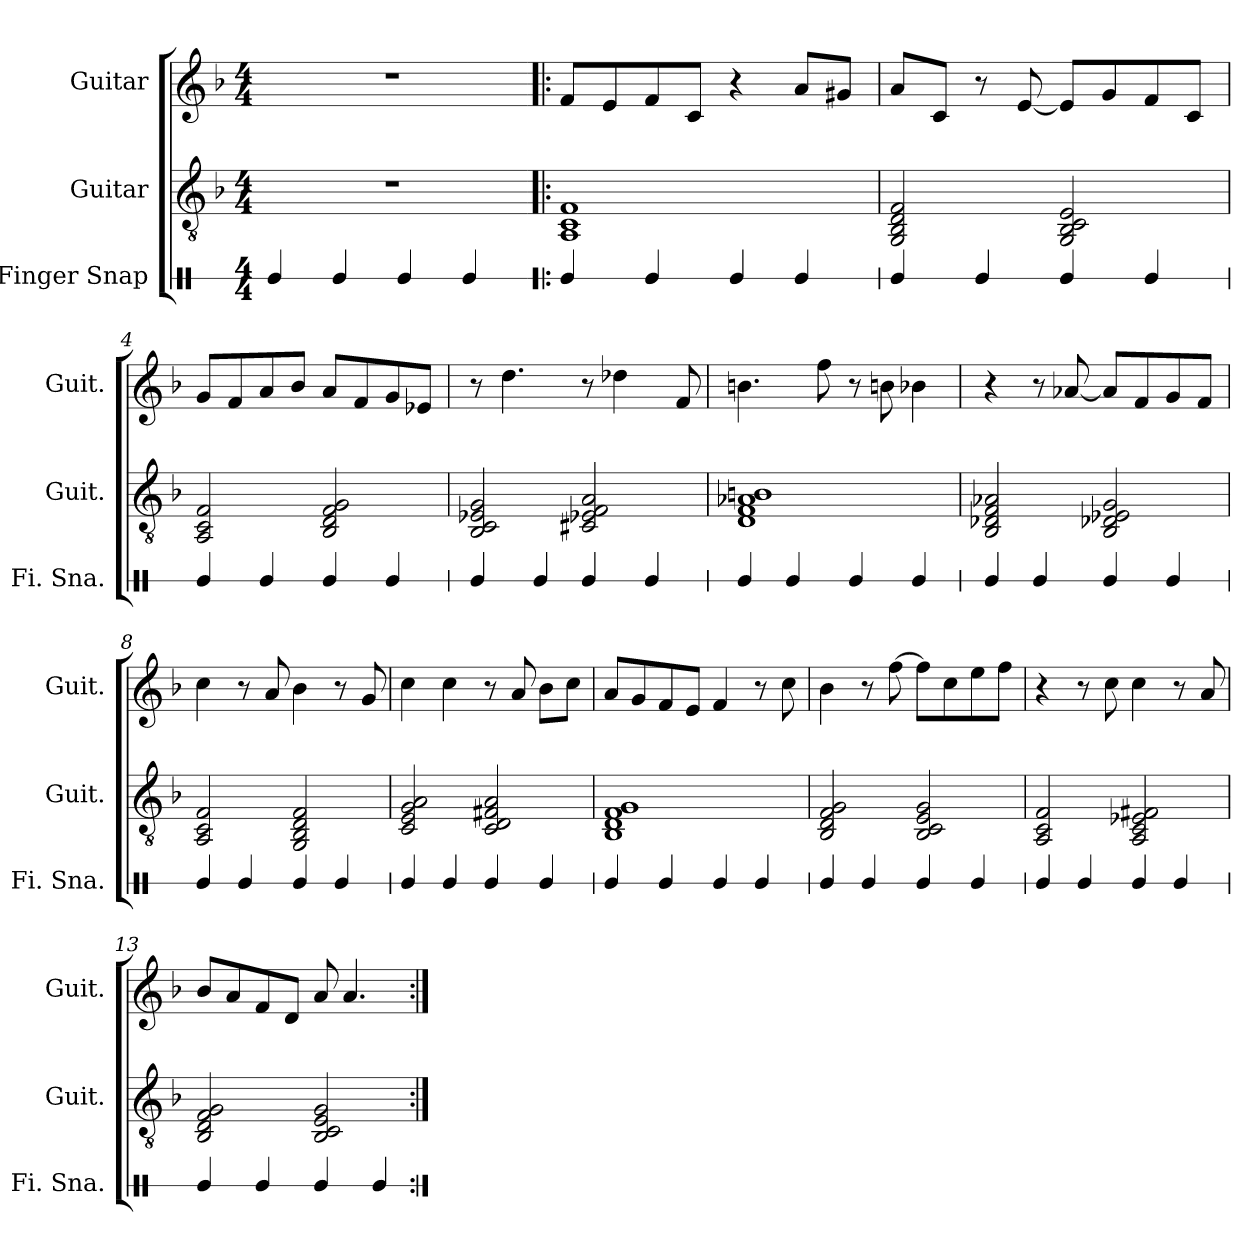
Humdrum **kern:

**kern	**kern	**kern
*part3	*part2	*part1
*staff3	*staff2	*staff1
*I"Finger Snap	*I"Guitar	*I"Guitar
*I'Fi. Sna.	*I'Guit.	*I'Guit.
*stria1	*	*
*clefX	*clefGv2	*clefG2
*k[]	*k[b-]	*k[b-]
*M4/4	*M4/4	*M4/4
=1	=1	=1
4Re/	1r	1r
4Re/	.	.
4Re/	.	.
4Re/	.	.
=2!|:	=2!|:	=2!|:
4Re/	1AA 1C 1F	8f/L
.	.	8e/
4Re/	.	8f/
.	.	8c/J
4Re/	.	4r
4Re/	.	8a/L
.	.	8g#X/J
=3	=3	=3
4Re/	2GG/ 2BB-/ 2D/ 2F/	8a/L
.	.	8c/J
4Re/	.	8r
.	.	[8e/
4Re/	2GG/ 2BB-/ 2C/ 2E/	8e/L]
.	.	8g/
4Re/	.	8f/
.	.	8c/J
=4	=4	=4
4Re/	2AA/ 2C/ 2F/	8g/L
.	.	8f/
4Re/	.	8a/
.	.	8b-/J
4Re/	2BB-/ 2D/ 2F/ 2G/	8a/L
.	.	8f/
4Re/	.	8g/
.	.	8e-X/J
!!LO:LB:g=z
=5	=5	=5
4Re/	2BB-/ 2C/ 2E-X/ 2G/	8r
.	.	4.dd\
4Re/	.	.
4Re/	2C#X/ 2E-X/ 2F/ 2A/	8r
.	.	4dd-X\
4Re/	.	.
.	.	8f/
=6	=6	=6
4Re/	1D 1F 1A-X 1Bn	4.bn\
4Re/	.	.
.	.	8ff\
4Re/	.	8r
.	.	8bn\
4Re/	.	4b-X\
=7	=7	=7
4Re/	2BB-/ 2D-X/ 2F/ 2A-X/	4r
4Re/	.	8r
.	.	[8a-X/
4Re/	2BB-/ 2D-X/ 2E-X/ 2G/	8a-/L]
.	.	8f/
4Re/	.	8g/
.	.	8f/J
=8	=8	=8
4Re/	2AA/ 2C/ 2F/	4cc\
4Re/	.	8r
.	.	8a/
4Re/	2GG/ 2BB-/ 2D/ 2F/	4b-\
4Re/	.	8r
.	.	8g/
=9	=9	=9
4Re/	2C/ 2E/ 2G/ 2A/	4cc\
4Re/	.	4cc\
4Re/	2C/ 2D/ 2F#X/ 2A/	8r
.	.	8a/
4Re/	.	8b-\L
.	.	8cc\J
!!LO:LB:g=z
=10	=10	=10
4Re/	1BB- 1D 1F 1G	8a/L
.	.	8g/
4Re/	.	8f/
.	.	8e/J
4Re/	.	4f/
4Re/	.	8r
.	.	8cc\
=11	=11	=11
4Re/	2BB-/ 2D/ 2F/ 2G/	4b-\
4Re/	.	8r
.	.	[8ff\
4Re/	2BB-/ 2C/ 2E/ 2G/	8ff\L]
.	.	8cc\
4Re/	.	8ee\
.	.	8ff\J
=12	=12	=12
4Re/	2AA/ 2C/ 2F/	4r
4Re/	.	8r
.	.	8cc\
4Re/	2AA/ 2C/ 2E-X/ 2F#X/	4cc\
4Re/	.	8r
.	.	8a/
=13	=13	=13
4Re/	2BB-/ 2D/ 2F/ 2G/	8b-/L
.	.	8a/
4Re/	.	8f/
.	.	8d/J
4Re/	2BB-/ 2C/ 2E/ 2G/	8a/
.	.	4.a/
4Re/	.	.
=:|!	=:|!	=:|!
*-	*-	*-
